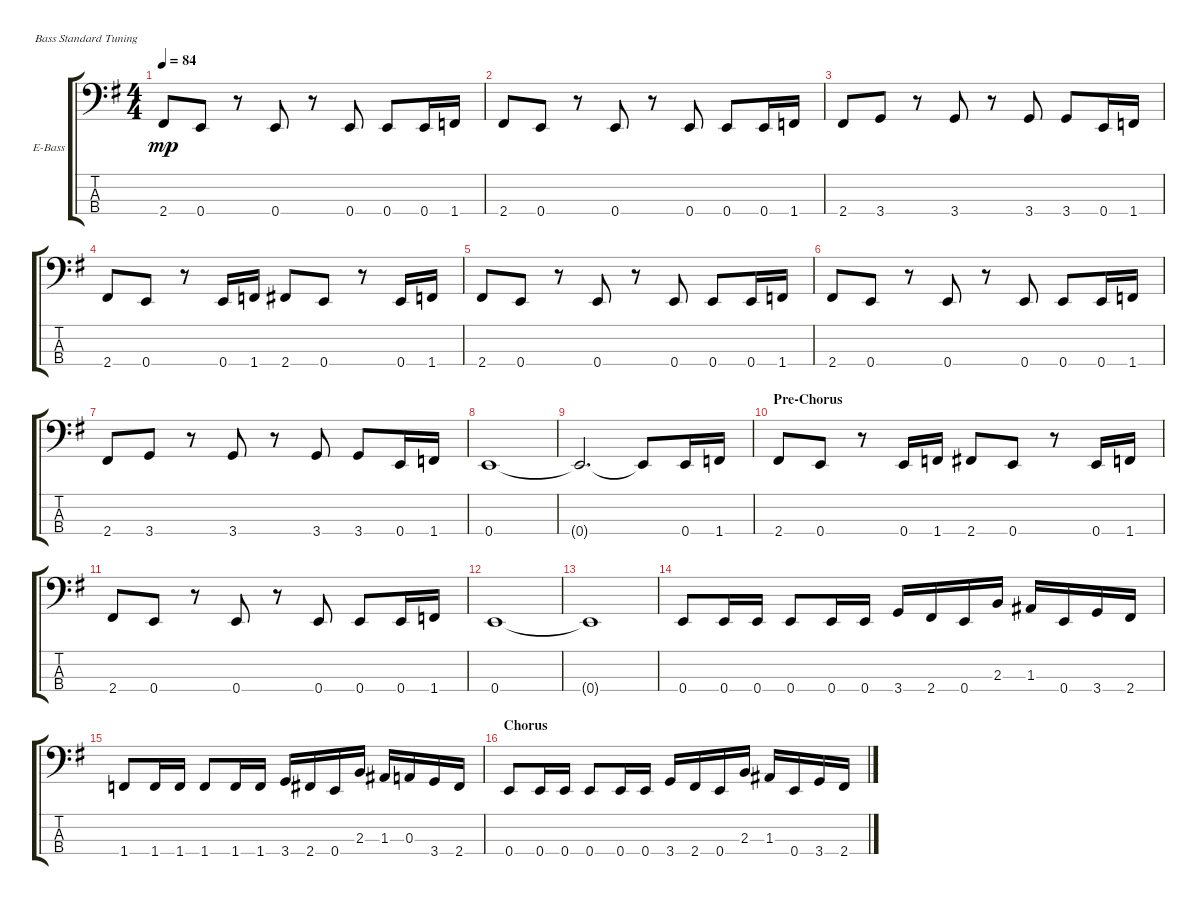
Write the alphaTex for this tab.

\bracketExtendMode groupsimilarinstruments
\firstSystemTrackNameOrientation horizontal
\otherSystemsTrackNameOrientation horizontal
\track ("Bass" "E-Bass") {instrument electricbasspick}
\staff {score tabs}
\tuning (G2 D2 A1 E1)
\ts (4 4)
\tempo 84
\clef f4
\scale
1.05549
\ks g
2.4.8{dy mp} 0.4.8 r.8 0.4.8 r.8 0.4.8 0.4.8 0.4.16 1.4.16 |
\scale
0.944515 2.4.8 0.4.8 r.8 0.4.8 r.8 0.4.8 0.4.8 0.4.16 1.4.16 |
\scale
1.05549 2.4.8 3.4.8 r.8 3.4.8 r.8 3.4.8 3.4.8 0.4.16 1.4.16 |
\scale
0.944515 2.4.8 0.4.8 r.8 0.4.16 1.4.16 2.4.8 0.4.8 r.8 0.4.16 1.4.16 |
\scale
1.05549 2.4.8 0.4.8 r.8 0.4.8 r.8 0.4.8 0.4.8 0.4.16 1.4.16 |
\scale
0.944515 2.4.8 0.4.8 r.8 0.4.8 r.8 0.4.8 0.4.8 0.4.16 1.4.16 |
\scale
1.05549 2.4.8 3.4.8 r.8 3.4.8 r.8 3.4.8 3.4.8 0.4.16 1.4.16 |
\scale
0.944515 0.4.1 |
\scale
1.05549 0.4{t}.2{d} 0.4{t}.8 0.4.16 1.4.16 |
\section ("" "Pre-Chorus")
\scale
0.944515 2.4.8 0.4.8 r.8 0.4.16 1.4.16 2.4.8 0.4.8 r.8 0.4.16 1.4.16 |
\scale
1.05549 2.4.8 0.4.8 r.8 0.4.8 r.8 0.4.8 0.4.8 0.4.16 1.4.16 |
\scale
0.944515 0.4.1 |
\scale
1.05549 0.4{t}.1 |
\scale
0.944515 0.4.8 0.4.16 0.4.16 0.4.8 0.4.16 0.4.16 3.4.16 2.4.16 0.4.16 2.3.16 1.3.16 0.4.16 3.4.16 2.4.16 |
\scale
1.05549 1.4.8 1.4.16 1.4.16 1.4.8 1.4.16 1.4.16 3.4.16 2.4.16 0.4.16 2.3.16 1.3.16 0.3.16 3.4.16 2.4.16 |
\section ("" "Chorus")
\scale
0.944515 0.4.8 0.4.16 0.4.16 0.4.8 0.4.16 0.4.16 3.4.16 2.4.16 0.4.16 2.3.16 1.3.16 0.4.16 3.4.16 2.4.16
